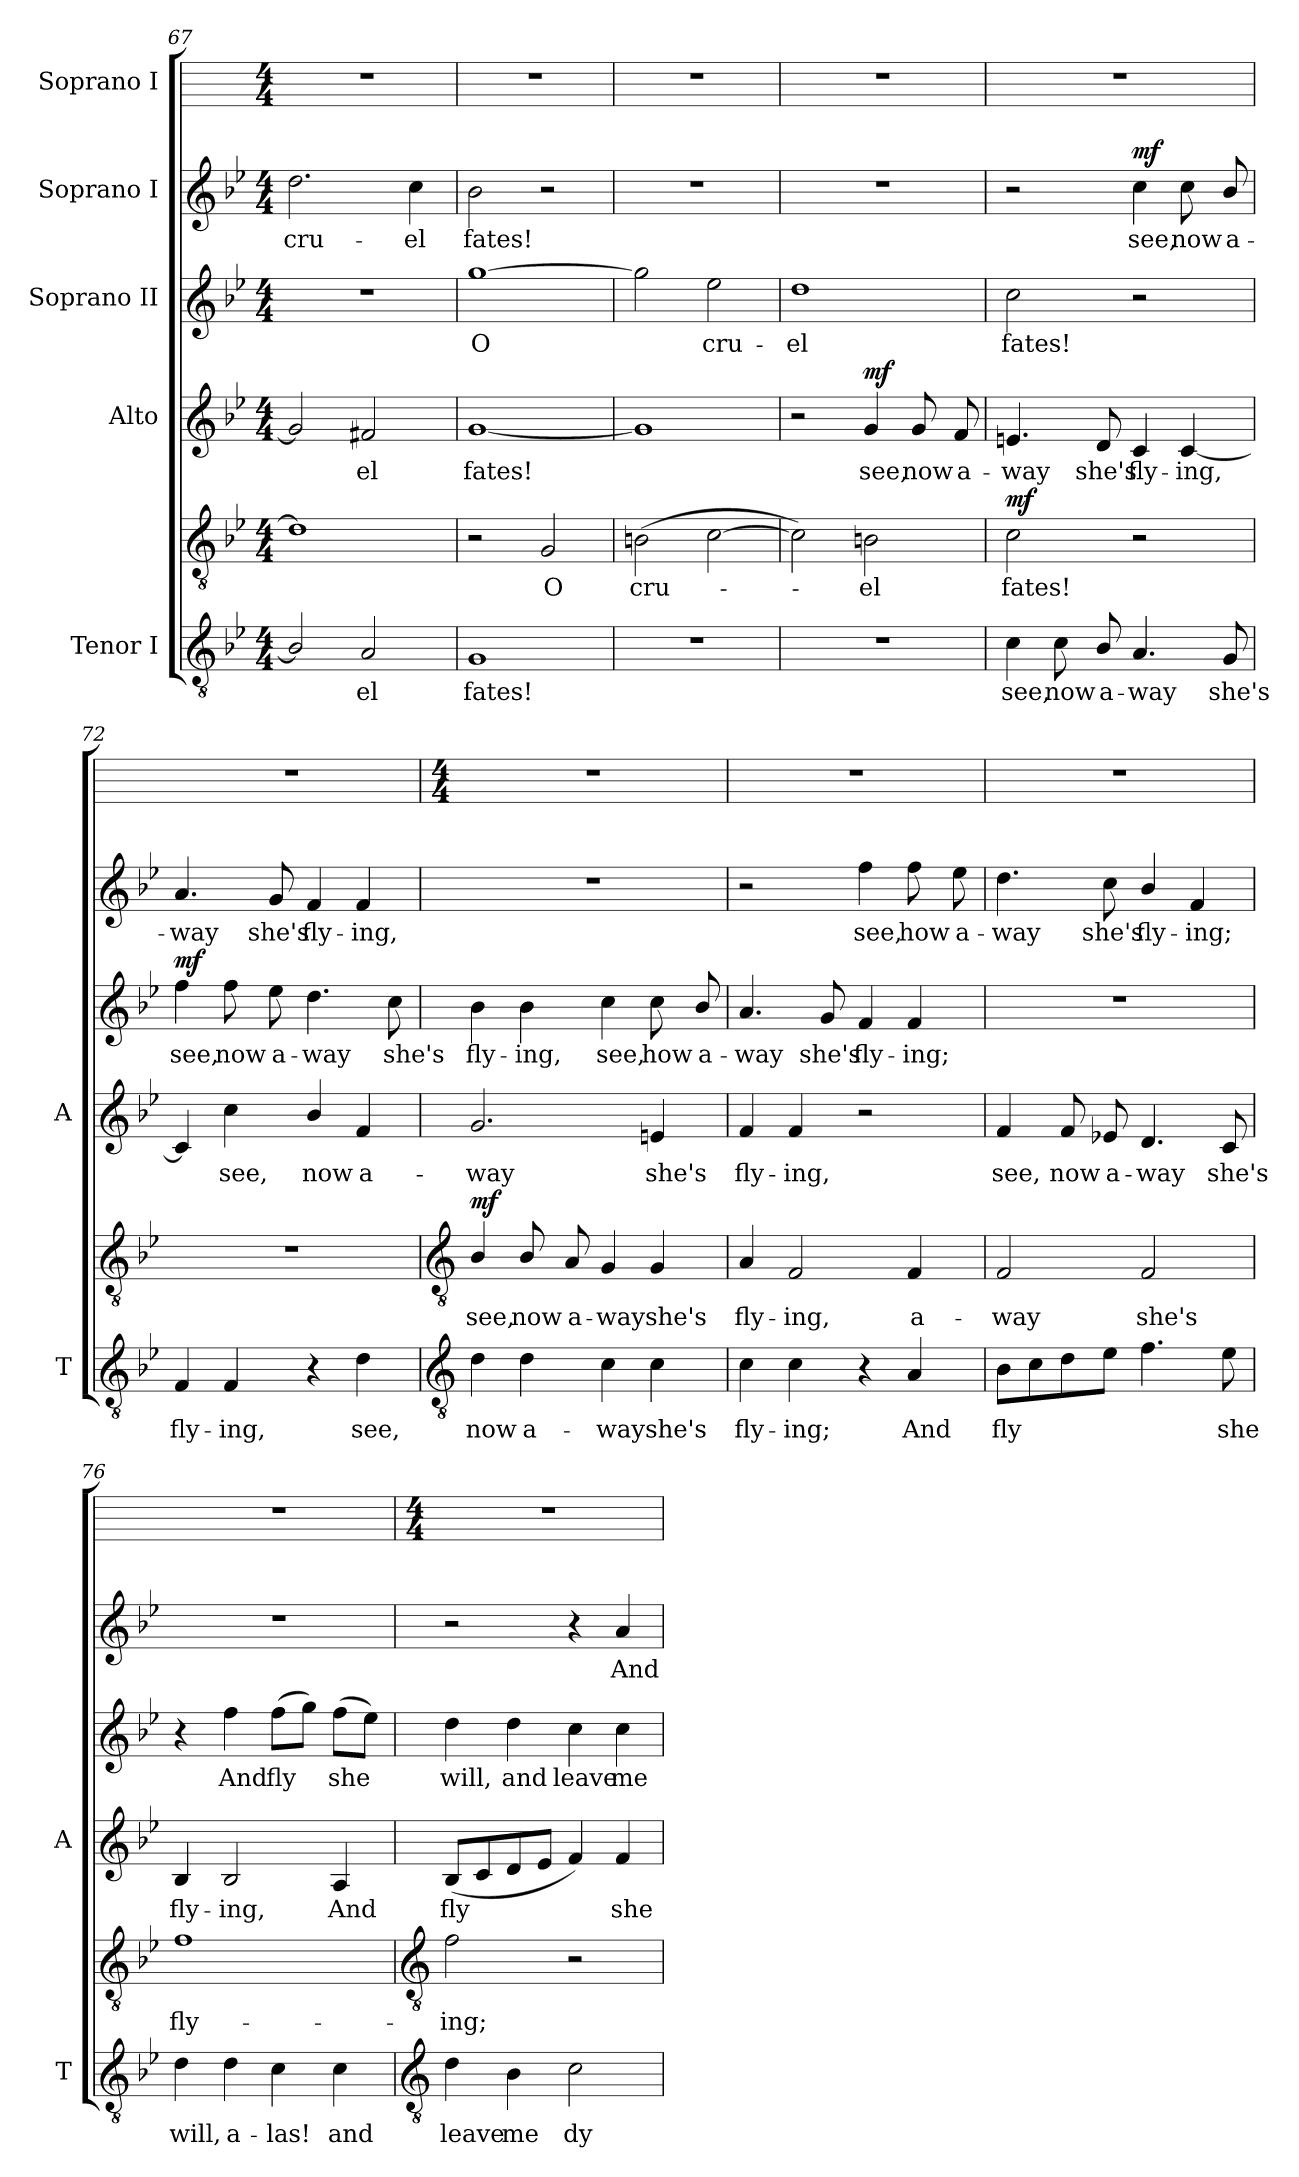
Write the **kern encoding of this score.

**kern	**text	**kern	**text	**dynam	**kern	**text	**dynam	**kern	**text	**dynam	**kern	**text	**dynam	**kern
*part5	*part5	*part5	*part5	*part5	*part4	*part4	*part4	*part3	*part3	*part3	*part2	*part2	*part2	*part1
*staff6	*staff6	*staff5	*staff5	*staff5/6	*staff4	*staff4	*staff4	*staff3	*staff3	*staff3	*staff2	*staff2	*staff2	*staff1
*I"Tenor I	*	*	*	*	*I"Alto	*	*	*I"Soprano II	*	*	*I"Soprano I	*	*	*I"Soprano I
*I'T	*	*	*	*	*I'A	*	*	*	*	*	*	*	*	*
*clefGv2	*	*clefGv2	*	*	*clefG2	*	*	*clefG2	*	*	*clefG2	*	*	*
*k[b-e-]	*	*k[b-e-]	*	*	*k[b-e-]	*	*	*k[b-e-]	*	*	*k[b-e-]	*	*	*
*B-:	*	*B-:	*	*	*B-:	*	*	*B-:	*	*	*B-:	*	*	*
*M4/4	*	*M4/4	*	*	*M4/4	*	*	*M4/4	*	*	*M4/4	*	*	*M4/4
=67	=67	=67	=67	=67	=67	=67	=67	=67	=67	=67	=67	=67	=67	=67
!	!	!	!	!	!	!	!	!	!	!	!	!LO:LY:b	!	!
2B-/]	.	1d]	.	.	2g]	.	.	1r	.	.	2.dd	cru-	.	1r
!	!LO:LY:b	!	!	!	!	!LO:LY:b	!	!	!	!	!	!	!	!
2A	el	.	.	.	2f#X	el	.	.	.	.	.	.	.	.
!	!	!	!	!	!	!	!	!	!	!	!	!LO:LY:b	!	!
.	.	.	.	.	.	.	.	.	.	.	4cc	-el	.	.
=68	=68	=68	=68	=68	=68	=68	=68	=68	=68	=68	=68	=68	=68	=68
!	!LO:LY:b	!	!	!	!	!LO:LY:b	!	!	!LO:LY:b	!	!	!LO:LY:b	!	!
1G	fates!	2r	.	.	[1g	fates!	.	[1gg	O	.	2b-	fates!	.	1r
!	!	!	!LO:LY:b	!	!	!	!	!	!	!	!	!	!	!
.	.	2G	O	.	.	.	.	.	.	.	2r	.	.	.
=69	=69	=69	=69	=69	=69	=69	=69	=69	=69	=69	=69	=69	=69	=69
!	!	!	!LO:LY:b	!	!	!	!	!	!	!	!	!	!	!
1r	.	(>2Bn	cru-	.	1g]	.	.	2gg]	.	.	1r	.	.	1r
!	!	!	!	!	!	!	!	!	!LO:LY:b	!	!	!	!	!
.	.	[2c	.	.	.	.	.	2ee-	cru-	.	.	.	.	.
=70	=70	=70	=70	=70	=70	=70	=70	=70	=70	=70	=70	=70	=70	=70
!	!	!	!	!	!	!	!	!	!LO:LY:b	!	!	!	!	!
1r	.	2c])	.	.	2r	.	.	1dd	-el	.	1r	.	.	1r
!	!	!	!LO:LY:b	!	!	!LO:LY:b	!LO:DY:b	!	!	!	!	!	!	!
.	.	2Bn	el	.	4g	see,	mf	.	.	.	.	.	.	.
!	!	!	!	!	!	!LO:LY:b	!	!	!	!	!	!	!	!
.	.	.	.	.	8g	now	.	.	.	.	.	.	.	.
!	!	!	!	!	!	!LO:LY:b	!	!	!	!	!	!	!	!
.	.	.	.	.	8f	a-	.	.	.	.	.	.	.	.
=71	=71	=71	=71	=71	=71	=71	=71	=71	=71	=71	=71	=71	=71	=71
!	!LO:LY:b	!	!LO:LY:b	!LO:DY:b=2	!	!LO:LY:b	!	!	!LO:LY:b	!	!	!	!	!
4c	see,	2c	fates!	mf	4.en	-way	.	2cc	fates!	.	2r	.	.	1r
!	!LO:LY:b	!	!	!	!	!	!	!	!	!	!	!	!	!
8c	now	.	.	.	.	.	.	.	.	.	.	.	.	.
!	!LO:LY:b	!	!	!	!	!LO:LY:b	!	!	!	!	!	!	!	!
8B-/	a-	.	.	.	8d	she's	.	.	.	.	.	.	.	.
!	!LO:LY:b	!	!	!	!	!LO:LY:b	!	!	!	!	!	!LO:LY:b	!LO:DY:b	!
4.A	-way	2r	.	.	4c	fly-	.	2r	.	.	4cc	see,	mf	.
!	!	!	!	!	!	!LO:LY:b	!	!	!	!	!	!LO:LY:b	!	!
.	.	.	.	.	[4c	-ing,	.	.	.	.	8cc	now	.	.
!	!LO:LY:b	!	!	!	!	!	!	!	!	!	!	!LO:LY:b	!	!
8G	she's	.	.	.	.	.	.	.	.	.	8b-/	a-	.	.
=72	=72	=72	=72	=72	=72	=72	=72	=72	=72	=72	=72	=72	=72	=72
!	!LO:LY:b	!	!	!	!	!	!	!	!LO:LY:b	!LO:DY:b	!	!LO:LY:b	!	!
4F	fly-	1r	.	.	4c]	.	.	4ff	see,	mf	4.a	-way	.	1r
!	!LO:LY:b	!	!	!	!	!LO:LY:b	!	!	!LO:LY:b	!	!	!	!	!
4F	-ing,	.	.	.	4cc	see,	.	8ff	now	.	.	.	.	.
!	!	!	!	!	!	!	!	!	!LO:LY:b	!	!	!LO:LY:b	!	!
.	.	.	.	.	.	.	.	8ee-	a-	.	8g	she's	.	.
!	!	!	!	!	!	!LO:LY:b	!	!	!LO:LY:b	!	!	!LO:LY:b	!	!
4r	.	.	.	.	4b-/	now	.	4.dd	-way	.	4f	fly-	.	.
!	!LO:LY:b	!	!	!	!	!LO:LY:b	!	!	!	!	!	!LO:LY:b	!	!
4d	see,	.	.	.	4f	a-	.	.	.	.	4f	-ing,	.	.
!	!	!	!	!	!	!	!	!	!LO:LY:b	!	!	!	!	!
.	.	.	.	.	.	.	.	8cc	she's	.	.	.	.	.
!!LO:LB:g=z
=73	=73	=73	=73	=73	=73	=73	=73	=73	=73	=73	=73	=73	=73	=73
*clefGv2	*	*clefGv2	*	*	*	*	*	*	*	*	*	*	*	*
*	*	*	*	*	*	*	*	*	*	*	*	*	*	*M4/4
!	!LO:LY:b	!	!LO:LY:b	!LO:DY:b	!	!LO:LY:b	!	!	!LO:LY:b	!	!	!	!	!
4d	now	4B-/	see,	mf	2.g	-way	.	4b-	fly-	.	1r	.	.	1r
!	!LO:LY:b	!	!LO:LY:b	!	!	!	!	!	!LO:LY:b	!	!	!	!	!
4d	a-	8B-/	now	.	.	.	.	4b-	-ing,	.	.	.	.	.
!	!	!	!LO:LY:b	!	!	!	!	!	!	!	!	!	!	!
.	.	8A	a-	.	.	.	.	.	.	.	.	.	.	.
!	!LO:LY:b	!	!LO:LY:b	!	!	!	!	!	!LO:LY:b	!	!	!	!	!
4c	-way	4G	-way	.	.	.	.	4cc	see,	.	.	.	.	.
!	!LO:LY:b	!	!LO:LY:b	!	!	!LO:LY:b	!	!	!LO:LY:b	!	!	!	!	!
4c	she's	4G	she's	.	4en	she's	.	8cc	how	.	.	.	.	.
!	!	!	!	!	!	!	!	!	!LO:LY:b	!	!	!	!	!
.	.	.	.	.	.	.	.	8b-/	a-	.	.	.	.	.
=74	=74	=74	=74	=74	=74	=74	=74	=74	=74	=74	=74	=74	=74	=74
!	!LO:LY:b	!	!LO:LY:b	!	!	!LO:LY:b	!	!	!LO:LY:b	!	!	!	!	!
4c	-fly-	4A	fly-	.	4f	fly-	.	4.a	-way	.	2r	.	.	1r
!	!LO:LY:b	!	!LO:LY:b	!	!	!LO:LY:b	!	!	!	!	!	!	!	!
4c	-ing;	2F	-ing,	.	4f	-ing,	.	.	.	.	.	.	.	.
!	!	!	!	!	!	!	!	!	!LO:LY:b	!	!	!	!	!
.	.	.	.	.	.	.	.	8g	she's	.	.	.	.	.
!	!	!	!	!	!	!	!	!	!LO:LY:b	!	!	!LO:LY:b	!	!
4r	.	.	.	.	2r	.	.	4f	fly-	.	4ff	see,	.	.
!	!LO:LY:b	!	!LO:LY:b	!	!	!	!	!	!LO:LY:b	!	!	!LO:LY:b	!	!
4A	And	4F	a-	.	.	.	.	4f	-ing;	.	8ff	how	.	.
!	!	!	!	!	!	!	!	!	!	!	!	!LO:LY:b	!	!
.	.	.	.	.	.	.	.	.	.	.	8ee-	a-	.	.
=75	=75	=75	=75	=75	=75	=75	=75	=75	=75	=75	=75	=75	=75	=75
!	!LO:LY:b	!	!LO:LY:b	!	!	!LO:LY:b	!	!	!	!	!	!LO:LY:b	!	!
8B-L	fly	2F	way	.	4f	see,	.	1r	.	.	4.dd	-way	.	1r
8c	.	.	.	.	.	.	.	.	.	.	.	.	.	.
!	!	!	!	!	!	!LO:LY:b	!	!	!	!	!	!	!	!
8d	.	.	.	.	8f	now	.	.	.	.	.	.	.	.
!	!	!	!	!	!	!LO:LY:b	!	!	!	!	!	!LO:LY:b	!	!
8e-J	.	.	.	.	8e-X	a-	.	.	.	.	8cc	she's	.	.
!	!	!	!LO:LY:b	!	!	!LO:LY:b	!	!	!	!	!	!LO:LY:b	!	!
4.f	.	2F	she's	.	4.d	-way	.	.	.	.	4b-/	fly-	.	.
!	!	!	!	!	!	!	!	!	!	!	!	!LO:LY:b	!	!
.	.	.	.	.	.	.	.	.	.	.	4f	-ing;	.	.
!	!LO:LY:b	!	!	!	!	!LO:LY:b	!	!	!	!	!	!	!	!
8e-	she	.	.	.	8c	she's	.	.	.	.	.	.	.	.
=76	=76	=76	=76	=76	=76	=76	=76	=76	=76	=76	=76	=76	=76	=76
!	!LO:LY:b	!	!LO:LY:b	!	!	!LO:LY:b	!	!	!	!	!	!	!	!
4d	-will,	1f	fly-	.	4B-	fly-	.	4r	.	.	1r	.	.	1r
!	!LO:LY:b	!	!	!	!	!LO:LY:b	!	!	!LO:LY:b	!	!	!	!	!
4d	a-	.	.	.	2B-	-ing,	.	4ff	And	.	.	.	.	.
!	!LO:LY:b	!	!	!	!	!	!	!	!LO:LY:b	!	!	!	!	!
4c	-las!	.	.	.	.	.	.	(>8ffL	fly	.	.	.	.	.
.	.	.	.	.	.	.	.	8ggJ)	.	.	.	.	.	.
!	!LO:LY:b	!	!	!	!	!LO:LY:b	!	!	!LO:LY:b	!	!	!	!	!
4c	and	.	.	.	4A	And	.	(>8ffL	she	.	.	.	.	.
.	.	.	.	.	.	.	.	8ee-J)	.	.	.	.	.	.
!!LO:LB:g=z
=77	=77	=77	=77	=77	=77	=77	=77	=77	=77	=77	=77	=77	=77	=77
*clefGv2	*	*clefGv2	*	*	*	*	*	*	*	*	*	*	*	*
*	*	*	*	*	*	*	*	*	*	*	*	*	*	*M4/4
!	!LO:LY:b	!	!LO:LY:b	!	!	!LO:LY:b	!	!	!LO:LY:b	!	!	!	!	!
4d	leave	2f	ing;	.	(<8B-L	fly	.	4dd	will,	.	2r	.	.	1r
.	.	.	.	.	8c	.	.	.	.	.	.	.	.	.
!	!LO:LY:b	!	!	!	!	!	!	!	!LO:LY:b	!	!	!	!	!
4B-	me	.	.	.	8d	.	.	4dd	and	.	.	.	.	.
.	.	.	.	.	8e-J	.	.	.	.	.	.	.	.	.
!	!LO:LY:b	!	!	!	!	!	!	!	!LO:LY:b	!	!	!	!	!
2c	dy-	2r	.	.	4f)	.	.	4cc	leave	.	4r	.	.	.
!	!	!	!	!	!	!LO:LY:b	!	!	!LO:LY:b	!	!	!LO:LY:b	!	!
.	.	.	.	.	4f	she	.	4cc	me	.	4a	And	.	.
=	=	=	=	=	=	=	=	=	=	=	=	=	=	=
*-	*-	*-	*-	*-	*-	*-	*-	*-	*-	*-	*-	*-	*-	*-
